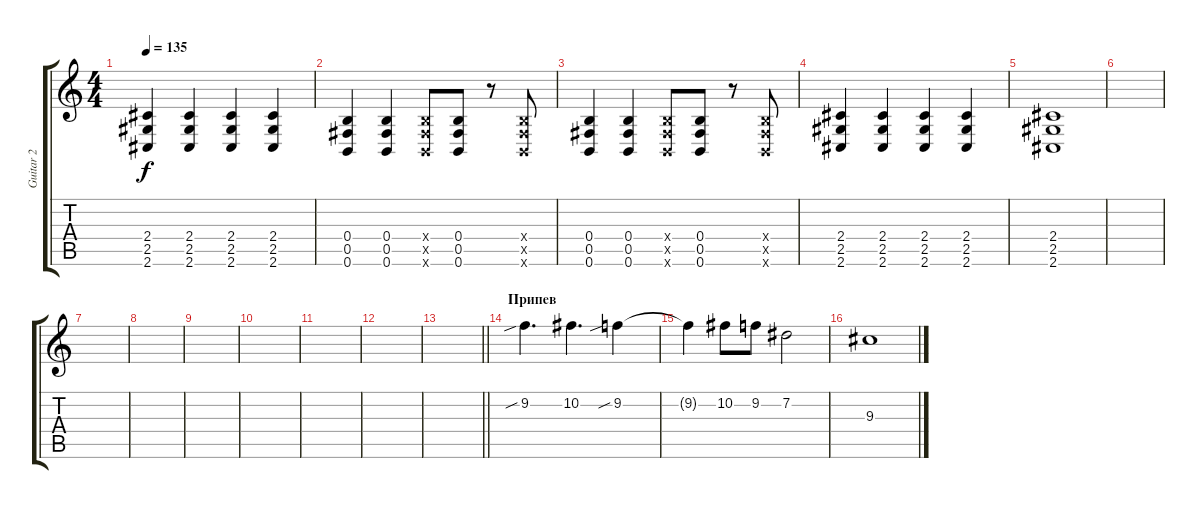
\track ("Guitar 2" "Guitar 2") {instrument distortionguitar}
\staff {score tabs}
\tuning (Db4 Ab3 E3 B2 Gb2 B1) {hide}
\ts (4 4)
\tempo 135
\clef g2
\ks c
(2.4 2.5 2.6).4{dy f} (2.4 2.5 2.6).4 (2.4 2.5 2.6).4 (2.4 2.5 2.6).4 |
(0.4 0.5 0.6).4 (0.4 0.5 0.6).4 (0.4{x} 0.5{x} 0.6{x}).8 (0.4 0.5 0.6).8 r.8 (0.4{x} 0.5{x} 0.6{x}).8 |
(0.4 0.5 0.6).4 (0.4 0.5 0.6).4 (0.4{x} 0.5{x} 0.6{x}).8 (0.4 0.5 0.6).8 r.8 (0.4{x} 0.5{x} 0.6{x}).8 |
(2.4 2.5 2.6).4 (2.4 2.5 2.6).4 (2.4 2.5 2.6).4 (2.4 2.5 2.6).4 |
(2.4 2.5 2.6).1 |
|
|
|
|
|
|
|
\barLineRight lightlight
|
\section ("" "Припев")
9.2{sib}.4{d} 10.2.4{d} 9.2{sib}.4 |
9.2{t}.4 10.2.8 9.2.8 7.2.2 |
9.3.1
